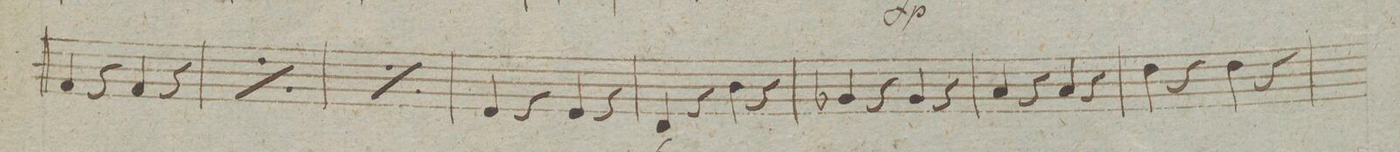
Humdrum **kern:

**kern	**fba	**dynam
*I"Organo	*	*
*clefF4	*	*
*k[]	*	*
*met(c|)	*	*
*M2/2	*	*
4AA/	.	.
4r	.	.
4AA/	.	.
4r	.	.
=39	=39	=39
*rep	*	*
4AA/	.	.
4r	.	.
4AA/	.	.
4r	.	.
*Xrep	*	*
=40	=40	=40
*rep	*	*
4AA/	.	.
4r	.	.
4AA/	.	.
4r	.	.
*Xrep	*	*
=41	=41	=41
4GG/	.	.
4r	.	.
4GG/	.	.
4r	.	.
=42	=42	=42
4FF/	.	.
4r	.	.
4D\	.	.
4r	.	.
=43	=43	=43
4BB-X/	.	.
4r	.	.
4BB-/	.	.
4r	.	.
=44	=44	=44
4C/	.	.
4r	.	.
4C/	.	.
4r	.	.
=45	=45	=45
4F\	.	.
4r	.	.
4F\	.	.
4r	.	.
=46	=46	=46
*-	*-	*-
